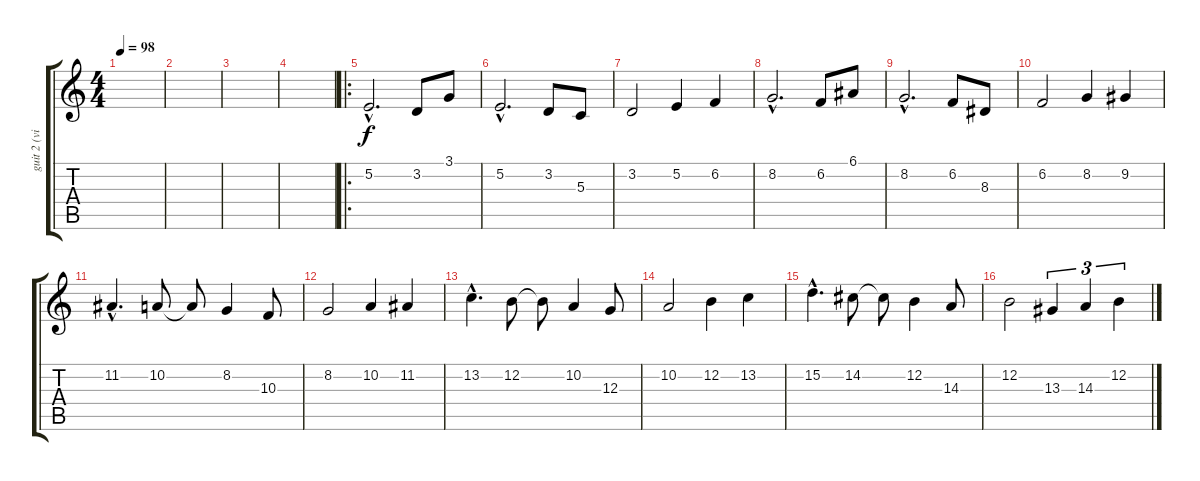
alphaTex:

\track ("guit 2 (violin)" "guit 2 (vi") {instrument violin}
\staff {score tabs}
\tuning (E4 B3 G3 D3 A2 E2) {hide}
\ts (4 4)
\tempo 98
\clef g2
\ks c
|
|
|
|
\ro
5.2{hac}.2{d} 3.2.8 3.1.8 |
5.2{hac}.2{d} 3.2.8 5.3.8 |
3.2.2 5.2.4 6.2.4 |
8.2{hac}.2{d} 6.2.8 6.1.8 |
8.2{hac}.2{d} 6.2.8 8.3.8 |
6.2.2 8.2.4 9.2.4 |
11.2{hac}.4{d} 10.2.8 10.2{t}.8 8.2.4 10.3.8 |
8.2.2 10.2.4 11.2.4 |
13.2{hac}.4{d} 12.2.8 12.2{t}.8 10.2.4 12.3.8 |
10.2.2 12.2.4 13.2.4 |
15.2{hac}.4{d} 14.2.8 14.2{t}.8 12.2.4 14.3.8 |
12.2.2 13.3.4{tu (3 2)} 14.3.4{tu (3 2)} 12.2.4{tu (3 2)}
